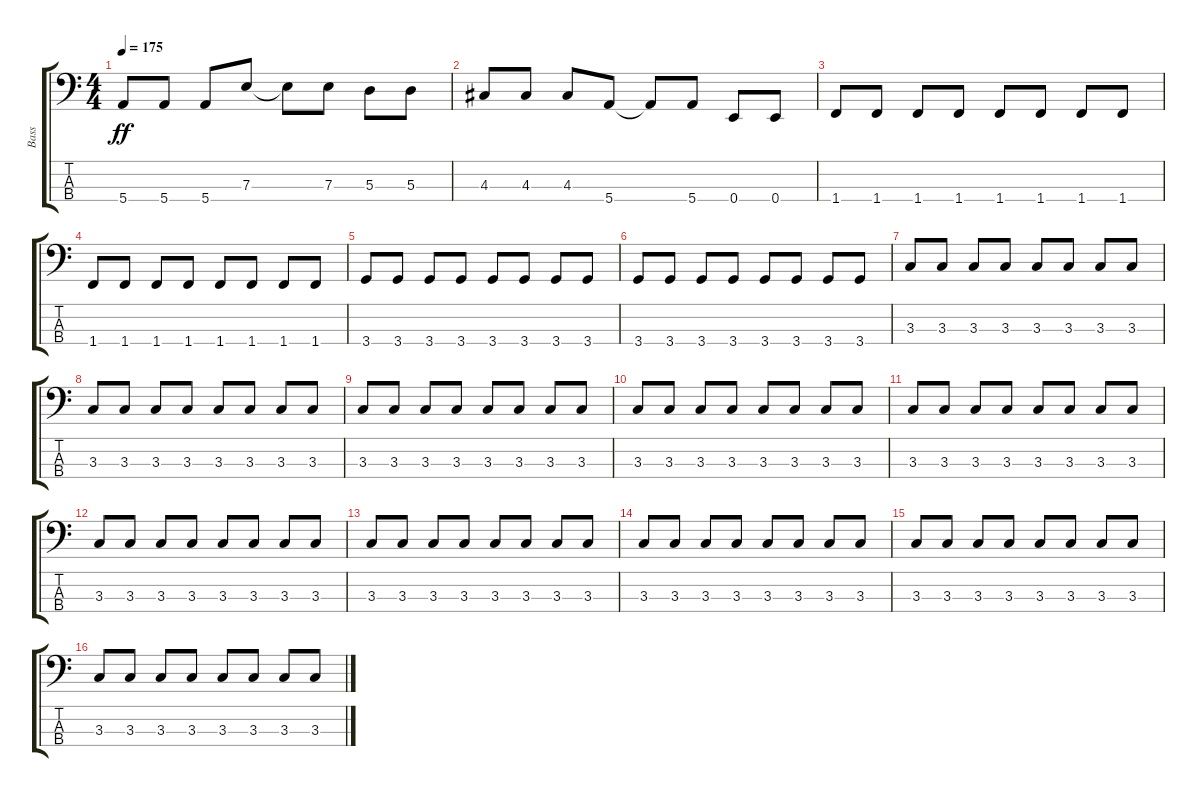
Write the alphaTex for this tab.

\track ("Bass" "Bass") {instrument synthbass2}
\staff {score tabs}
\tuning (G2 D2 A1 E1) {hide}
\ts (4 4)
\tempo 175
\clef f4
\ks c
5.4.8{dy ff} 5.4.8 5.4.8 7.3.8 7.3{t}.8 7.3.8 5.3.8 5.3.8 |
4.3.8 4.3.8 4.3.8 5.4.8 5.4{t}.8 5.4.8 0.4.8 0.4.8 |
1.4.8 1.4.8 1.4.8 1.4.8 1.4.8 1.4.8 1.4.8 1.4.8 |
1.4.8 1.4.8 1.4.8 1.4.8 1.4.8 1.4.8 1.4.8 1.4.8 |
3.4.8 3.4.8 3.4.8 3.4.8 3.4.8 3.4.8 3.4.8 3.4.8 |
3.4.8 3.4.8 3.4.8 3.4.8 3.4.8 3.4.8 3.4.8 3.4.8 |
3.3.8 3.3.8 3.3.8 3.3.8 3.3.8 3.3.8 3.3.8 3.3.8 |
3.3.8 3.3.8 3.3.8 3.3.8 3.3.8 3.3.8 3.3.8 3.3.8 |
3.3.8 3.3.8 3.3.8 3.3.8 3.3.8 3.3.8 3.3.8 3.3.8 |
3.3.8 3.3.8 3.3.8 3.3.8 3.3.8 3.3.8 3.3.8 3.3.8 |
3.3.8 3.3.8 3.3.8 3.3.8 3.3.8 3.3.8 3.3.8 3.3.8 |
3.3.8 3.3.8 3.3.8 3.3.8 3.3.8 3.3.8 3.3.8 3.3.8 |
3.3.8 3.3.8 3.3.8 3.3.8 3.3.8 3.3.8 3.3.8 3.3.8 |
3.3.8 3.3.8 3.3.8 3.3.8 3.3.8 3.3.8 3.3.8 3.3.8 |
3.3.8 3.3.8 3.3.8 3.3.8 3.3.8 3.3.8 3.3.8 3.3.8 |
3.3.8 3.3.8 3.3.8 3.3.8 3.3.8 3.3.8 3.3.8 3.3.8
